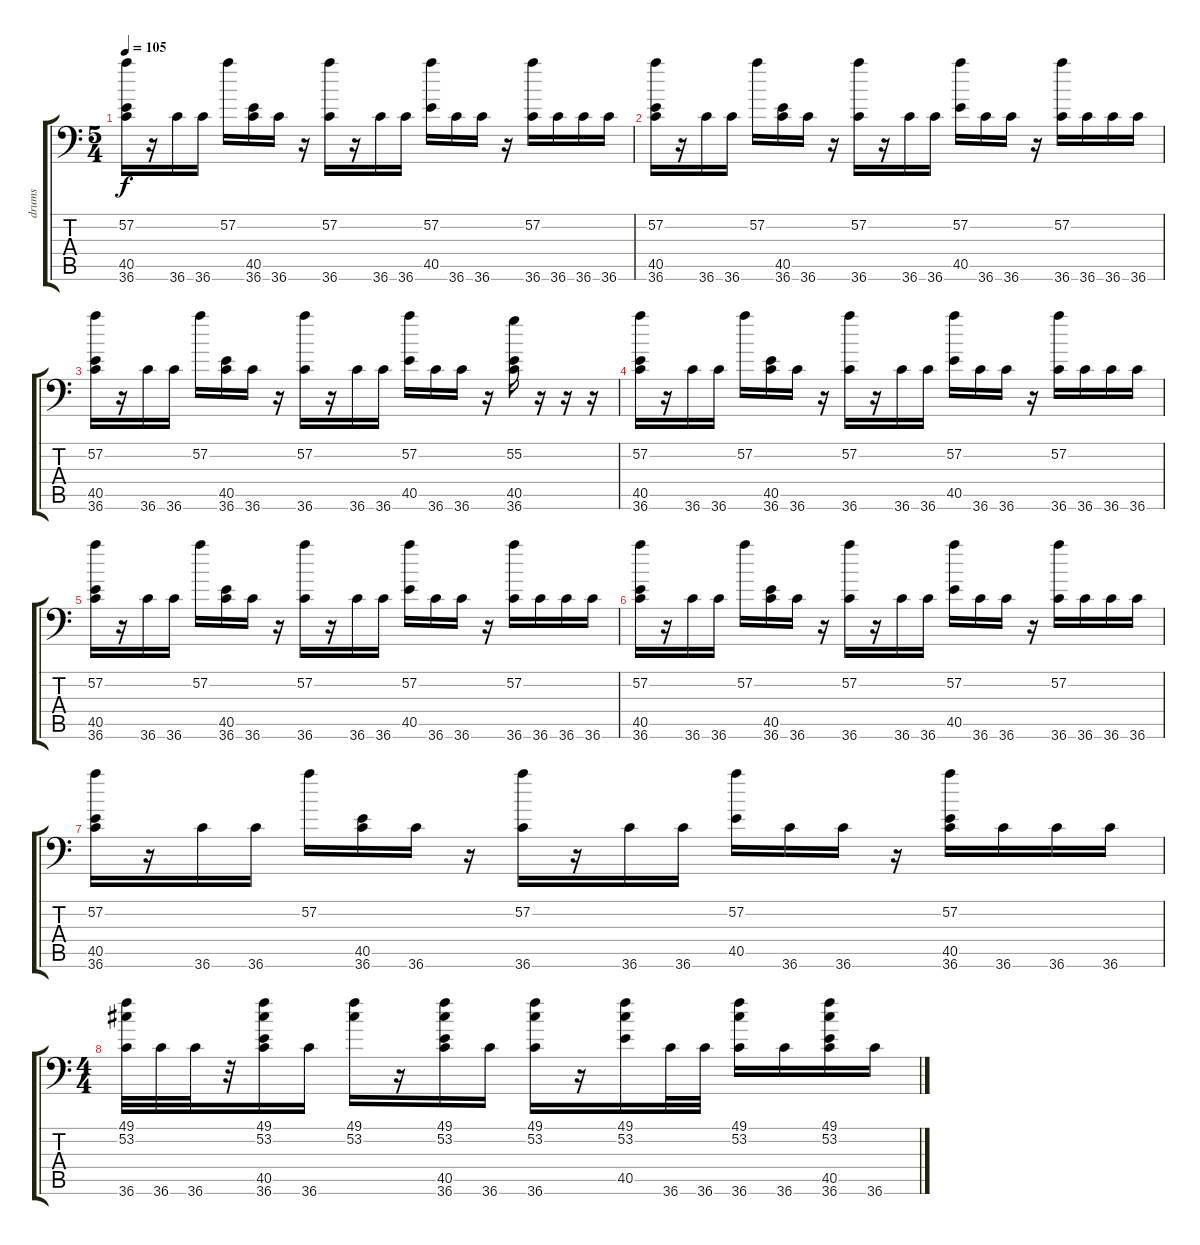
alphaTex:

\track ("drums" "drums") {instrument acousticgrandpiano}
\staff {score tabs}
\tuning (C-1 C-1 C-1 C-1 C-1 C-1) {hide}
\ts (5 4)
\tempo 105
\clef f4
\ks c
(57.2 40.5 36.6).16{dy f} r.16 36.6.16 36.6.16 57.2.16 (40.5 36.6).16 36.6.16 r.16 (57.2 36.6).16 r.16 36.6.16 36.6.16 (57.2 40.5).16 36.6.16 36.6.16 r.16 (57.2 36.6).16 36.6.16 36.6.16 36.6.16 |
(57.2 40.5 36.6).16 r.16 36.6.16 36.6.16 57.2.16 (40.5 36.6).16 36.6.16 r.16 (57.2 36.6).16 r.16 36.6.16 36.6.16 (57.2 40.5).16 36.6.16 36.6.16 r.16 (57.2 36.6).16 36.6.16 36.6.16 36.6.16 |
(57.2 40.5 36.6).16 r.16 36.6.16 36.6.16 57.2.16 (40.5 36.6).16 36.6.16 r.16 (57.2 36.6).16 r.16 36.6.16 36.6.16 (57.2 40.5).16 36.6.16 36.6.16 r.16 (55.2 40.5 36.6).16 r.16 r.16 r.16 |
(57.2 40.5 36.6).16 r.16 36.6.16 36.6.16 57.2.16 (40.5 36.6).16 36.6.16 r.16 (57.2 36.6).16 r.16 36.6.16 36.6.16 (57.2 40.5).16 36.6.16 36.6.16 r.16 (57.2 36.6).16 36.6.16 36.6.16 36.6.16 |
(57.2 40.5 36.6).16 r.16 36.6.16 36.6.16 57.2.16 (40.5 36.6).16 36.6.16 r.16 (57.2 36.6).16 r.16 36.6.16 36.6.16 (57.2 40.5).16 36.6.16 36.6.16 r.16 (57.2 36.6).16 36.6.16 36.6.16 36.6.16 |
(57.2 40.5 36.6).16 r.16 36.6.16 36.6.16 57.2.16 (40.5 36.6).16 36.6.16 r.16 (57.2 36.6).16 r.16 36.6.16 36.6.16 (57.2 40.5).16 36.6.16 36.6.16 r.16 (57.2 36.6).16 36.6.16 36.6.16 36.6.16 |
(57.2 40.5 36.6).16 r.16 36.6.16 36.6.16 57.2.16 (40.5 36.6).16 36.6.16 r.16 (57.2 36.6).16 r.16 36.6.16 36.6.16 (57.2 40.5).16 36.6.16 36.6.16 r.16 (57.2 40.5 36.6).16 36.6.16 36.6.16 36.6.16 |
\ts (4 4)
(49.1 53.2 36.6).32 36.6.32 36.6.32 r.32 (49.1 53.2 40.5 36.6).16 36.6.16 (49.1 53.2).16 r.16 (49.1 53.2 40.5 36.6).16 36.6.16 (49.1 53.2 36.6).16 r.16 (49.1 53.2 40.5).16 36.6.32 36.6.32 (49.1 53.2 36.6).16 36.6.16 (49.1 53.2 40.5 36.6).16 36.6.16
